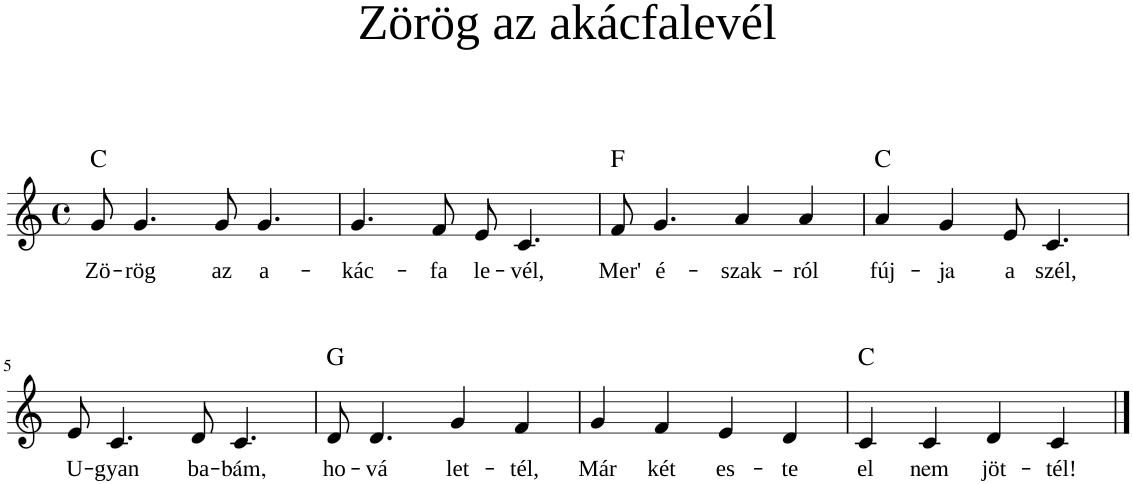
**kern	**text	**harte
*part1	*part1	*part1
*staff1	*staff1	*
*I"Piano	*	*
*I'Pno	*	*
*clefG2	*	*
*k[]	*	*
*M4/4	*	*
*met(c)	*	*
=1	=1	=1
!	!LO:LY:b	!LO:H:kt=N.C.
8g/	Zö-	N
!	!LO:LY:b	!
4.g/	-rög	.
!	!LO:LY:b	!
8g/	az	.
!	!LO:LY:b	!
4.g/	a-	.
=2	=2	=2
!	!LO:LY:b	!
4.g/	-kác-	.
!	!LO:LY:b	!
8f/	-fa	.
!	!LO:LY:b	!
8e/	le-	.
!	!LO:LY:b	!
4.c/	-vél,	.
=3	=3	=3
!	!LO:LY:b	!LO:H:kt=N.C.
8f/	Mer'	N
!	!LO:LY:b	!
4.g/	é-	.
!	!LO:LY:b	!
4a/	-szak-	.
!	!LO:LY:b	!
4a/	-ról	.
=4	=4	=4
!	!LO:LY:b	!LO:H:kt=N.C.
4a/	fúj-	N
!	!LO:LY:b	!
4g/	-ja	.
!	!LO:LY:b	!
8e/	a	.
!	!LO:LY:b	!
4.c/	szél,	.
!!LO:LB:g=z
=5	=5	=5
!	!LO:LY:b	!
8e/	U-	.
!	!LO:LY:b	!
4.c/	-gyan	.
!	!LO:LY:b	!
8d/	ba-	.
!	!LO:LY:b	!
4.c/	-bám,	.
=6	=6	=6
!	!LO:LY:b	!LO:H:kt=N.C.
8d/	ho-	N
!	!LO:LY:b	!
4.d/	-vá	.
!	!LO:LY:b	!
4g/	let-	.
!	!LO:LY:b	!
4f/	-tél,	.
=7	=7	=7
!	!LO:LY:b	!
4g/	Már	.
!	!LO:LY:b	!
4f/	két	.
!	!LO:LY:b	!
4e/	es-	.
!	!LO:LY:b	!
4d/	-te	.
=8	=8	=8
!	!LO:LY:b	!LO:H:kt=N.C.
4c/	el	N
!	!LO:LY:b	!
4c/	nem	.
!	!LO:LY:b	!
4d/	jöt-	.
!	!LO:LY:b	!
4c/	-tél!	.
==	==	==
*-	*-	*-
